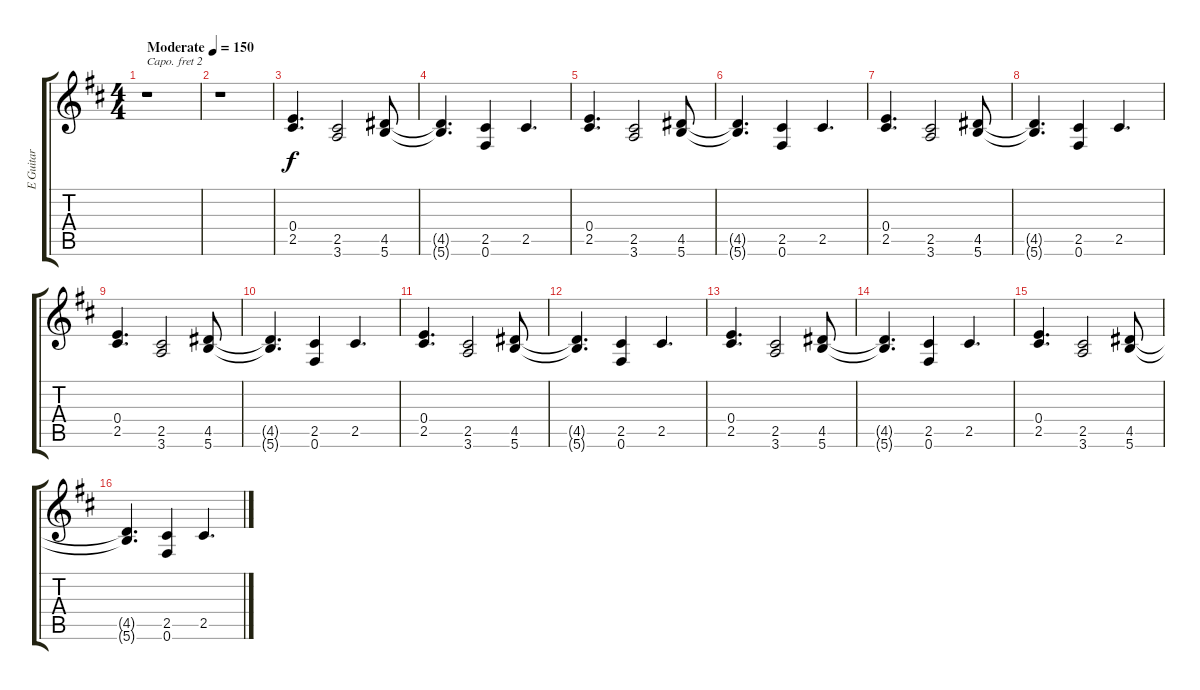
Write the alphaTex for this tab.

\track ("E Guitar" "E Guitar") {instrument overdrivenguitar}
\staff {score tabs}
\capo 2
\tuning (E4 B3 G3 D3 A2 E2) {hide}
\ts (4 4)
\tempo (150 "Moderate")
\clef g2
\ks d
r.1{dy f instrument overdrivenguitar} |
r.1 |
(0.4 2.5).4{d} (2.5 3.6).2 (4.5 5.6).8 |
(4.5{t} 5.6{t}).4{d} (2.5 0.6).4 2.5.4{d} |
(0.4 2.5).4{d} (2.5 3.6).2 (4.5 5.6).8 |
(4.5{t} 5.6{t}).4{d} (2.5 0.6).4 2.5.4{d} |
(0.4 2.5).4{d} (2.5 3.6).2 (4.5 5.6).8 |
(4.5{t} 5.6{t}).4{d} (2.5 0.6).4 2.5.4{d} |
(0.4 2.5).4{d} (2.5 3.6).2 (4.5 5.6).8 |
(4.5{t} 5.6{t}).4{d} (2.5 0.6).4 2.5.4{d} |
(0.4 2.5).4{d} (2.5 3.6).2 (4.5 5.6).8 |
(4.5{t} 5.6{t}).4{d} (2.5 0.6).4 2.5.4{d} |
(0.4 2.5).4{d} (2.5 3.6).2 (4.5 5.6).8 |
(4.5{t} 5.6{t}).4{d} (2.5 0.6).4 2.5.4{d} |
(0.4 2.5).4{d} (2.5 3.6).2 (4.5 5.6).8 |
(4.5{t} 5.6{t}).4{d} (2.5 0.6).4 2.5.4{d}
